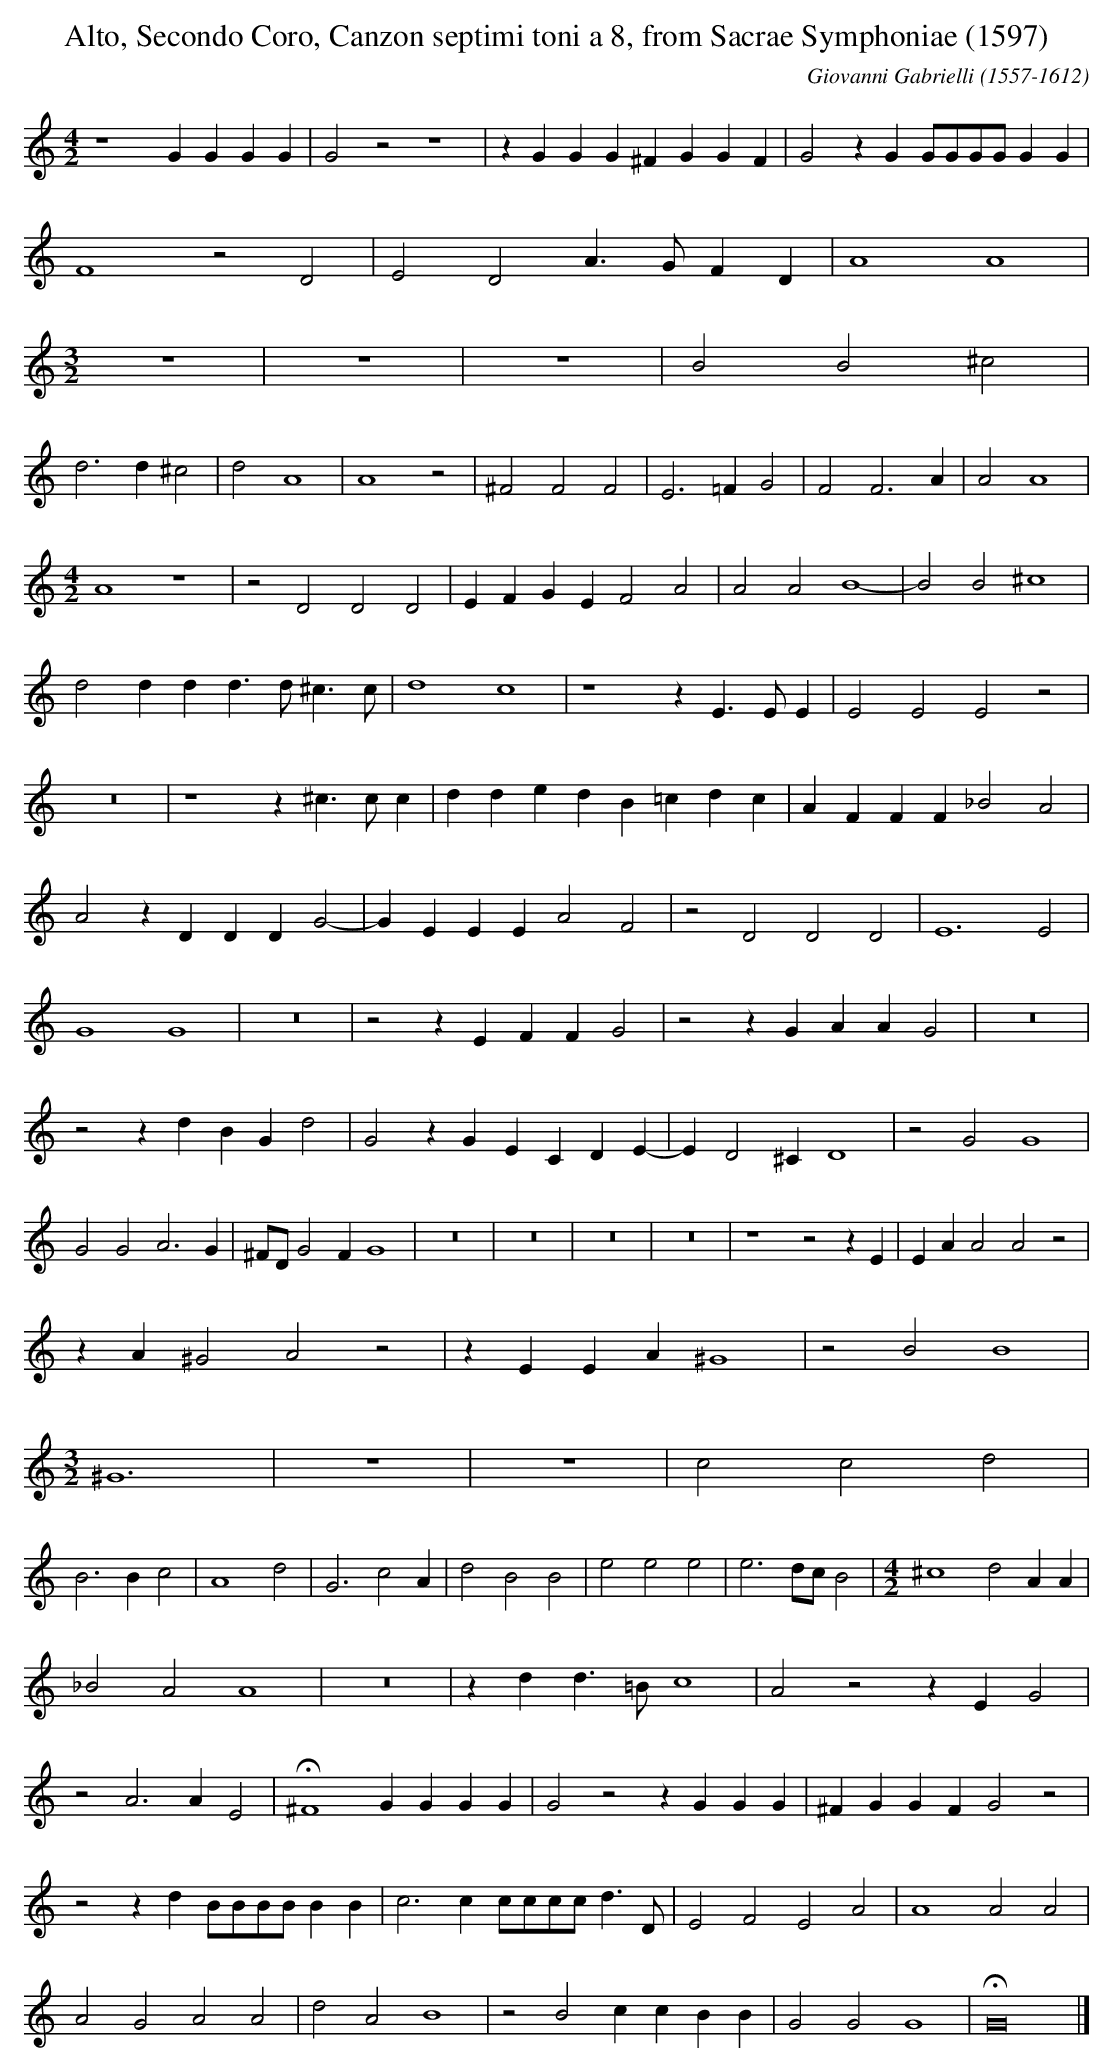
X:1
T:Alto, Secondo Coro, Canzon septimi toni a 8, from Sacrae Symphoniae (1597)
C:Giovanni Gabrielli (1557-1612)
M:4/2
L:1/2
K:C
z2G/G/G/G/ | Gzz2 |z/G/G/G/^F/G/G/F/ |Gz/G/G//G//G//G//G/G/ |
F2zD |EDA/>G/F/D/ |A2A2 |
M:3/2
L:1/2
 z3 |z3 |z3| BB^c |
d>d^c |dA2 |A2z |^FFF |E>=FG |FF>A | AA2 |
[M:4/2] A2z2 |zDDD |E/F/G/E/FA |AAB2- |BB^c2 |
dd/d/d/>d/^c/>c/ |d2c2 |z2z/E/>E/E/ |EEEz |
z4 |z2z/^c/>c/c/ |d/d/e/d/B/=c/d/c/ |A/F/F/F/_BA |
Az/D/D/D/G- |G/E/E/E/AF | zDDD |E3E |
G2G2 |z4 |zz/E/F/F/G | zz/G/A/A/G |z4 |
zz/d/B/G/d |Gz/G/E/C/D/E/- |E/D^C/D2 |zGG2 |
GGA>G |^F//D//GF/G2 | z4 |z4 |z4 |z4 | z2zz/E/ | E/A/AAz |
z/A/^GAz |z/E/E/A/^G2 |zBB2 |
M:3/2
L:1/2
^G3 |z3 |z3 |ccd |
B>Bc |A2d | G3/2cA/ |dBB |eee | e3/2d//c//B |[M:4/2]^c2dA/A/ |
_BAA2 |z4 | z/d/d/>=B/ c2 |Azz/E/G |
zA>AE |H^F2G/G/G/G/ |Gzz/G/G/G/ |^F/G/G/F/Gz |
zz/d/B//B//B//B//B/B/ |c>cc//c//c//c//d/>D/ |EFEA |A2AA |
AGAA |dAB2 |zBc/c/B/B/ |GGG2 |HG4 |]
